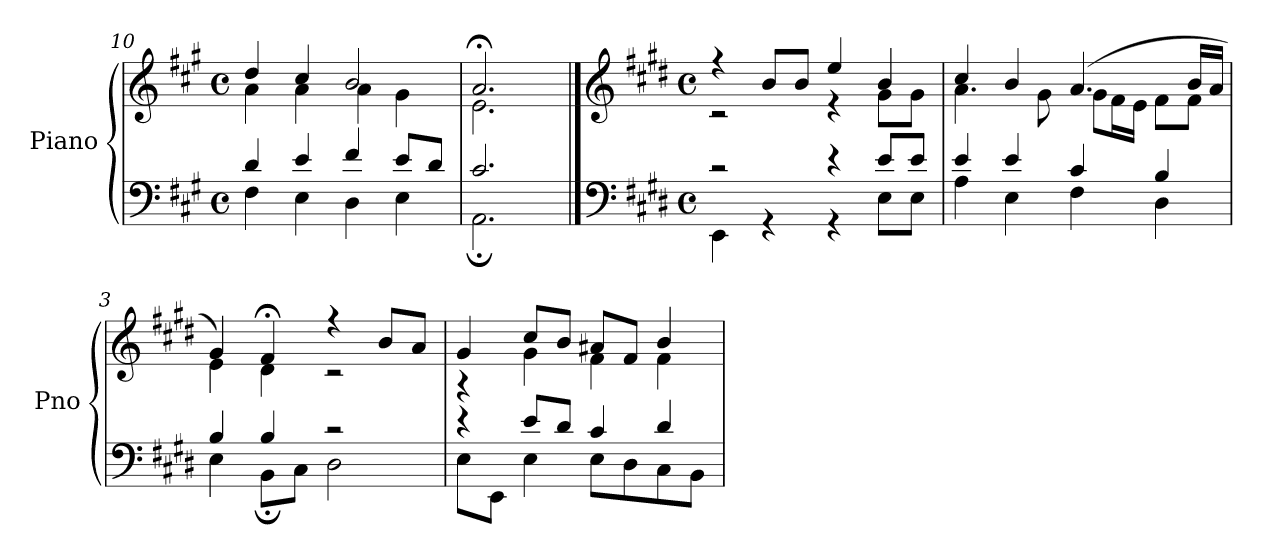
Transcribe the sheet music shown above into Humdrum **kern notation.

**kern	**kern
*part1	*part1
*staff2	*staff1
*I"Piano	*
*I'Pno	*
*clefF4	*clefG2
*k[f#c#g#]	*k[f#c#g#]
*M4/4	*M4/4
*met(c)	*met(c)
=10	=10
*^	*^
4d/	4F#\	4dd/	4a\
4e/	4E\	4cc#/	4a\
4f#/	4D\	2b/	4a\
8e/L	4E\	.	4g#\
8d/J	.	.	.
=11	=11	=11	=11
2.c#/	2.AA;\	2.a;</	2.e\
==1	==1	==1	==1
*clefF4	*	*clefG2	*
*k[f#c#g#d#]	*	*k[f#c#g#d#]	*
*M4/4	*	*M4/4	*
*met(c)	*	*met(c)	*
2r	4EE\	4r	2r
.	4r	8b/L	.
.	.	8b/J	.
4r	4r	4ee/	4r
8e/L	8E\L	4b/	8g#\L
8e/J	8E\J	.	8g#\J
=2	=2	=2	=2
4e/	4A\	4cc#/	4.a\
4e/	4E\	4b/	.
.	.	.	8g#\
4c#/	4F#\	(>4.a/	8g#\L
.	.	.	16f#\L
.	.	.	16e\JJ
4B/	4D#\	.	8f#\L
.	.	16b/LL	8f#\J
.	.	16a/JJ	.
=3	=3	=3	=3
4B/	4E\	4g#/)	4e\
4B/	8BB;\L	4f#;</	4d#\
.	8C#\J	.	.
2r	2D#\	4r	2r
.	.	8b/L	.
.	.	8a/J	.
=4	=4	=4	=4
4r	8E\L	4g#/	4r
.	8EE\J	.	.
8e/L	4E\	8cc#/L	4g#\
8d#/J	.	8b/J	.
4c#/	8E\L	8a#X/L	4f#\
.	8D#\	8f#/J	.
4d#/	8C#\	4b/	4f#\
.	8BB\J	.	.
*v	*v	*	*
*	*v	*v
=	=
*-	*-
